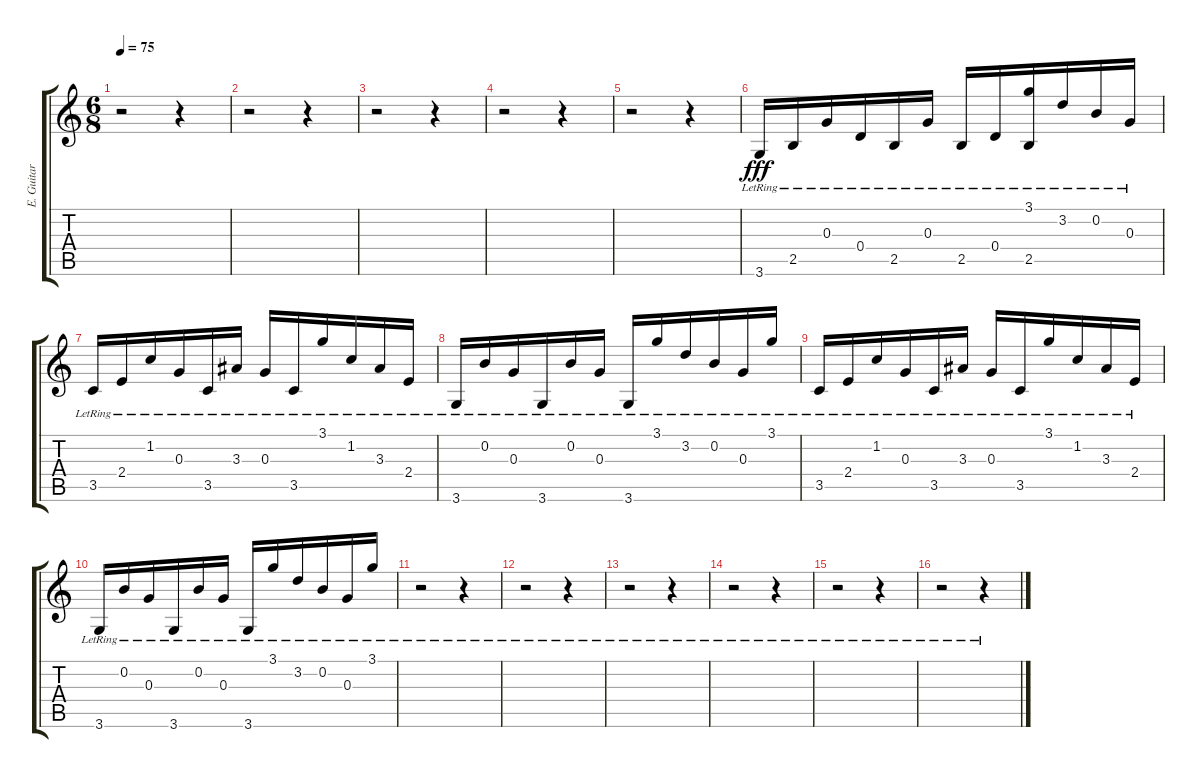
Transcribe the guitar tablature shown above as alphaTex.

\track ("E. Guitar (Clean Right)" "E. Guitar ") {instrument electricguitarclean}
\staff {score tabs}
\tuning (E4 B3 G3 D3 A2 E2) {hide}
\ts (6 8)
\tempo 75
\clef g2
\ks c
r.2{dy f} r.4 |
r.2 r.4 |
r.2 r.4 |
r.2 r.4 |
r.2 r.4 |
3.6{lr}.16{dy fff} 2.5{lr}.16 0.3{lr}.16 0.4{lr}.16 2.5{lr}.16 0.3{lr}.16 2.5{lr}.16 0.4{lr}.16 (3.1{lr} 2.5{lr}).16 3.2{lr}.16 0.2{lr}.16 0.3{lr}.16 |
3.5{lr}.16 2.4{lr}.16 1.2{lr}.16 0.3{lr}.16 3.5{lr}.16 3.3{lr}.16 0.3{lr}.16 3.5{lr}.16 3.1{lr}.16 1.2{lr}.16 3.3{lr}.16 2.4{lr}.16 |
3.6{lr}.16 0.2{lr}.16 0.3{lr}.16 3.6{lr}.16 0.2{lr}.16 0.3{lr}.16 3.6{lr}.16 3.1{lr}.16 3.2{lr}.16 0.2{lr}.16 0.3{lr}.16 3.1{lr}.16 |
3.5{lr}.16 2.4{lr}.16 1.2{lr}.16 0.3{lr}.16 3.5{lr}.16 3.3{lr}.16 0.3{lr}.16 3.5{lr}.16 3.1{lr}.16 1.2{lr}.16 3.3{lr}.16 2.4{lr}.16 |
3.6{lr}.16 0.2{lr}.16 0.3{lr}.16 3.6{lr}.16 0.2{lr}.16 0.3{lr}.16 3.6{lr}.16 3.1{lr}.16 3.2{lr}.16 0.2{lr}.16 0.3{lr}.16 3.1{lr}.16 |
r.2 r.4 |
r.2 r.4 |
r.2 r.4 |
r.2 r.4 |
r.2 r.4 |
r.2 r.4
